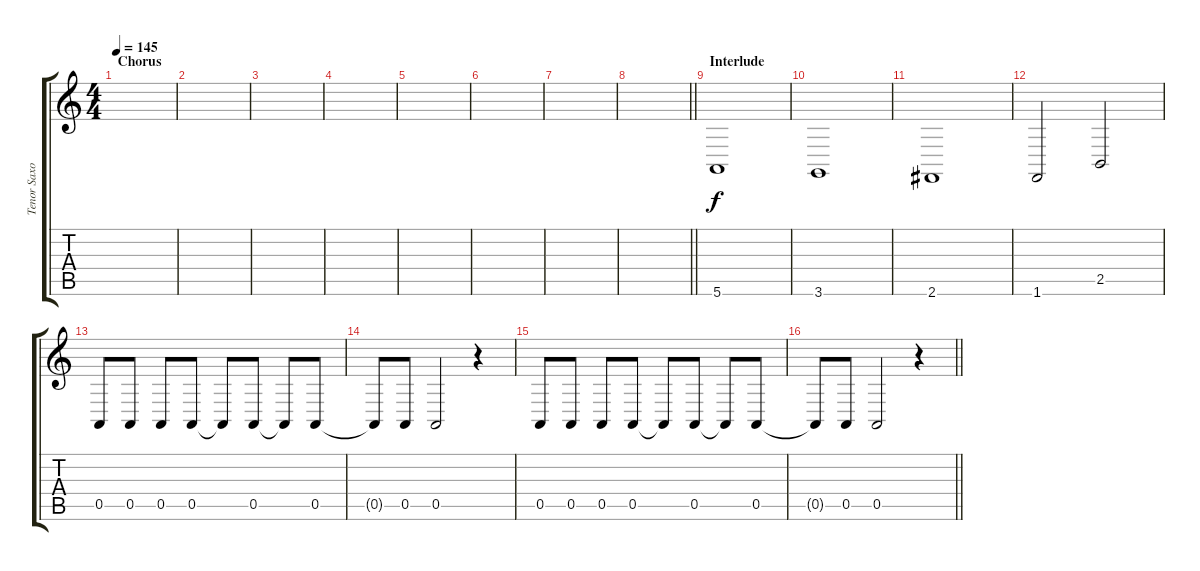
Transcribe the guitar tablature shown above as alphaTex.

\track ("Tenor Saxophon" "Tenor Saxo") {instrument tenorsax}
\staff {score tabs}
\tuning (E4 B3 G3 D3 A2 E2) {hide}
\ts (4 4)
\section ("" "Chorus")
\tempo 145
\clef g2
\ks c
|
|
|
|
|
|
|
\barLineRight lightlight
|
\section ("" "Interlude")
5.6.1 |
3.6.1 |
2.6.1 |
1.6.2 2.5.2 |
0.5.8 0.5.8 0.5.8 0.5.8 0.5{t}.8 0.5.8 0.5{t}.8 0.5.8 |
0.5{t}.8 0.5.8 0.5.2 r.4 |
0.5.8 0.5.8 0.5.8 0.5.8 0.5{t}.8 0.5.8 0.5{t}.8 0.5.8 |
\barLineRight lightlight
0.5{t}.8 0.5.8 0.5.2 r.4
